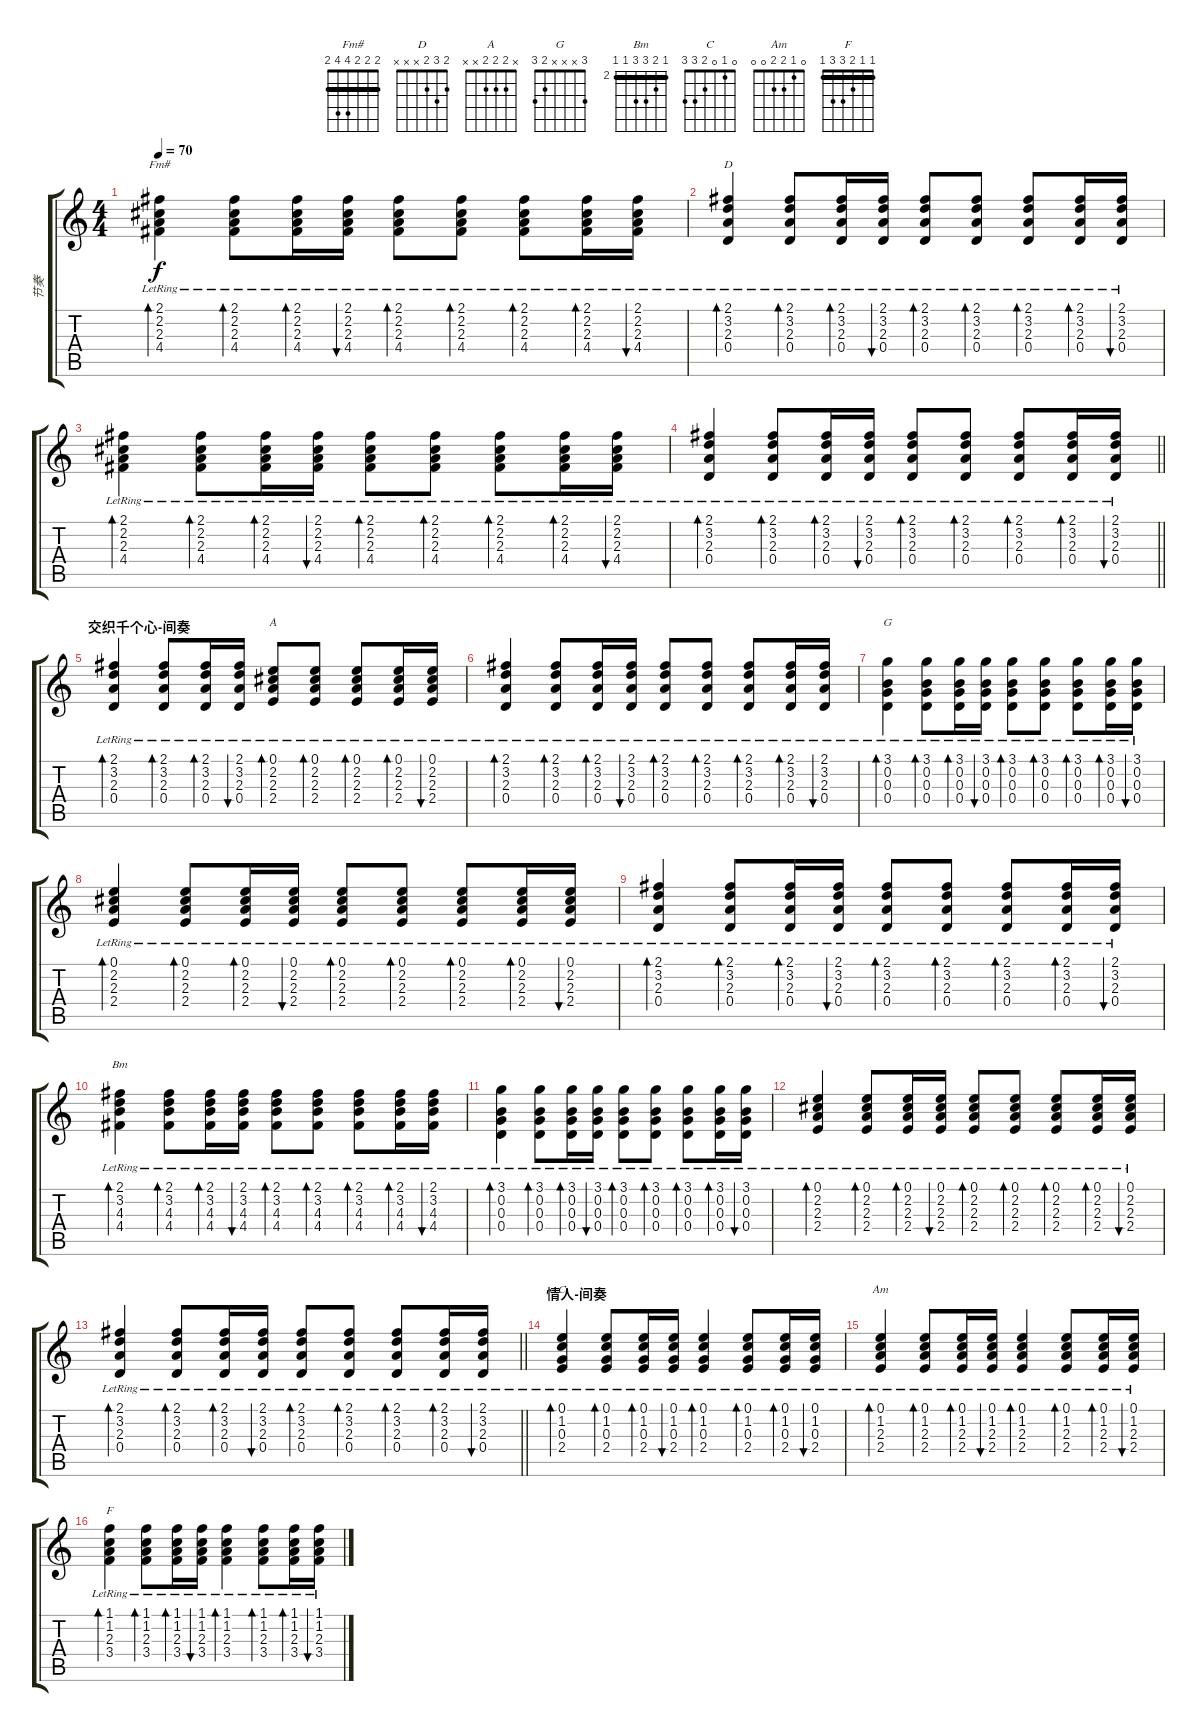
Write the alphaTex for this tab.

\track ("节奏" "节奏") {instrument acousticguitarsteel}
\staff {score tabs}
\tuning (E4 B3 G3 D3 A2 E2) {hide}
\chord ("Fm#" 2 2 2 4 4 2) {barre 2}
\chord ("D" 2 3 2 x x x)
\chord ("A" x 2 2 2 x x)
\chord ("G" 3 x x x 2 3)
\chord ("Bm" 2 3 4 4 2 2) {firstfret 2 barre 2}
\chord ("C" 0 1 0 2 3 3)
\chord ("Am" 0 1 2 2 0 0)
\chord ("F" 1 1 2 3 3 1) {barre 1}
\ts (4 4)
\tempo 70
\clef g2
\ks c
(2.1{lr} 2.2{lr} 2.3{lr} 4.4{lr}).4{bd 60 ch "Fm#" dy f} (2.1{lr} 2.2{lr} 2.3{lr} 4.4{lr}).8{bd 60} (2.1{lr} 2.2{lr} 2.3{lr} 4.4{lr}).16{bd 60} (2.1{lr} 2.2{lr} 2.3{lr} 4.4{lr}).16{bu 60} (2.1{lr} 2.2{lr} 2.3{lr} 4.4{lr}).8{bd 60} (2.1{lr} 2.2{lr} 2.3{lr} 4.4{lr}).8{bd 60} (2.1{lr} 2.2{lr} 2.3{lr} 4.4{lr}).8{bd 60} (2.1{lr} 2.2{lr} 2.3{lr} 4.4{lr}).16{bd 60} (2.1{lr} 2.2{lr} 2.3{lr} 4.4{lr}).16{bu 60} |
(2.1{lr} 3.2{lr} 2.3{lr} 0.4{lr}).4{bd 60 ch "D"} (2.1{lr} 3.2{lr} 2.3{lr} 0.4{lr}).8{bd 60} (2.1{lr} 3.2{lr} 2.3{lr} 0.4{lr}).16{bd 60} (2.1{lr} 3.2{lr} 2.3{lr} 0.4{lr}).16{bu 60} (2.1{lr} 3.2{lr} 2.3{lr} 0.4{lr}).8{bd 60} (2.1{lr} 3.2{lr} 2.3{lr} 0.4{lr}).8{bd 60} (2.1{lr} 3.2{lr} 2.3{lr} 0.4{lr}).8{bd 60} (2.1{lr} 3.2{lr} 2.3{lr} 0.4{lr}).16{bd 60} (2.1{lr} 3.2{lr} 2.3{lr} 0.4{lr}).16{bu 60} |
(2.1{lr} 2.2{lr} 2.3{lr} 4.4{lr}).4{bd 60} (2.1{lr} 2.2{lr} 2.3{lr} 4.4{lr}).8{bd 60} (2.1{lr} 2.2{lr} 2.3{lr} 4.4{lr}).16{bd 60} (2.1{lr} 2.2{lr} 2.3{lr} 4.4{lr}).16{bu 60} (2.1{lr} 2.2{lr} 2.3{lr} 4.4{lr}).8{bd 60} (2.1{lr} 2.2{lr} 2.3{lr} 4.4{lr}).8{bd 60} (2.1{lr} 2.2{lr} 2.3{lr} 4.4{lr}).8{bd 60} (2.1{lr} 2.2{lr} 2.3{lr} 4.4{lr}).16{bd 60} (2.1{lr} 2.2{lr} 2.3{lr} 4.4{lr}).16{bu 60} |
\barLineRight lightlight
(2.1{lr} 3.2{lr} 2.3{lr} 0.4{lr}).4{bd 60} (2.1{lr} 3.2{lr} 2.3{lr} 0.4{lr}).8{bd 60} (2.1{lr} 3.2{lr} 2.3{lr} 0.4{lr}).16{bd 60} (2.1{lr} 3.2{lr} 2.3{lr} 0.4{lr}).16{bu 60} (2.1{lr} 3.2{lr} 2.3{lr} 0.4{lr}).8{bd 60} (2.1{lr} 3.2{lr} 2.3{lr} 0.4{lr}).8{bd 60} (2.1{lr} 3.2{lr} 2.3{lr} 0.4{lr}).8{bd 60} (2.1{lr} 3.2{lr} 2.3{lr} 0.4{lr}).16{bd 60} (2.1{lr} 3.2{lr} 2.3{lr} 0.4{lr}).16{bu 60} |
\section ("" "交织千个心-间奏")
(2.1{lr} 3.2{lr} 2.3{lr} 0.4{lr}).4{bd 60} (2.1{lr} 3.2{lr} 2.3{lr} 0.4{lr}).8{bd 60} (2.1{lr} 3.2{lr} 2.3{lr} 0.4{lr}).16{bd 60} (2.1{lr} 3.2{lr} 2.3{lr} 0.4{lr}).16{bu 60} (0.1{lr} 2.2{lr} 2.3{lr} 2.4{lr}).8{bd 60 ch "A"} (0.1{lr} 2.2{lr} 2.3{lr} 2.4{lr}).8{bd 60} (0.1{lr} 2.2{lr} 2.3{lr} 2.4{lr}).8{bd 60} (0.1{lr} 2.2{lr} 2.3{lr} 2.4{lr}).16{bd 60} (0.1{lr} 2.2{lr} 2.3{lr} 2.4{lr}).16{bu 60} |
(2.1{lr} 3.2{lr} 2.3{lr} 0.4{lr}).4{bd 60} (2.1{lr} 3.2{lr} 2.3{lr} 0.4{lr}).8{bd 60} (2.1{lr} 3.2{lr} 2.3{lr} 0.4{lr}).16{bd 60} (2.1{lr} 3.2{lr} 2.3{lr} 0.4{lr}).16{bu 60} (2.1{lr} 3.2{lr} 2.3{lr} 0.4{lr}).8{bd 60} (2.1{lr} 3.2{lr} 2.3{lr} 0.4{lr}).8{bd 60} (2.1{lr} 3.2{lr} 2.3{lr} 0.4{lr}).8{bd 60} (2.1{lr} 3.2{lr} 2.3{lr} 0.4{lr}).16{bd 60} (2.1{lr} 3.2{lr} 2.3{lr} 0.4{lr}).16{bu 60} |
(3.1{lr} 0.2{lr} 0.3{lr} 0.4{lr}).4{bd 60 ch "G"} (3.1{lr} 0.2{lr} 0.3{lr} 0.4{lr}).8{bd 60} (3.1{lr} 0.2{lr} 0.3{lr} 0.4{lr}).16{bd 60} (3.1{lr} 0.2{lr} 0.3{lr} 0.4{lr}).16{bu 60} (3.1{lr} 0.2{lr} 0.3{lr} 0.4{lr}).8{bd 60} (3.1{lr} 0.2{lr} 0.3{lr} 0.4{lr}).8{bd 60} (3.1{lr} 0.2{lr} 0.3{lr} 0.4{lr}).8{bd 60} (3.1{lr} 0.2{lr} 0.3{lr} 0.4{lr}).16{bd 60} (3.1{lr} 0.2{lr} 0.3{lr} 0.4{lr}).16{bu 60} |
(0.1{lr} 2.2{lr} 2.3{lr} 2.4{lr}).4{bd 60} (0.1{lr} 2.2{lr} 2.3{lr} 2.4{lr}).8{bd 60} (0.1{lr} 2.2{lr} 2.3{lr} 2.4{lr}).16{bd 60} (0.1{lr} 2.2{lr} 2.3{lr} 2.4{lr}).16{bu 60} (0.1{lr} 2.2{lr} 2.3{lr} 2.4{lr}).8{bd 60} (0.1{lr} 2.2{lr} 2.3{lr} 2.4{lr}).8{bd 60} (0.1{lr} 2.2{lr} 2.3{lr} 2.4{lr}).8{bd 60} (0.1{lr} 2.2{lr} 2.3{lr} 2.4{lr}).16{bd 60} (0.1{lr} 2.2{lr} 2.3{lr} 2.4{lr}).16{bu 60} |
(2.1{lr} 3.2{lr} 2.3{lr} 0.4{lr}).4{bd 60} (2.1{lr} 3.2{lr} 2.3{lr} 0.4{lr}).8{bd 60} (2.1{lr} 3.2{lr} 2.3{lr} 0.4{lr}).16{bd 60} (2.1{lr} 3.2{lr} 2.3{lr} 0.4{lr}).16{bu 60} (2.1{lr} 3.2{lr} 2.3{lr} 0.4{lr}).8{bd 60} (2.1{lr} 3.2{lr} 2.3{lr} 0.4{lr}).8{bd 60} (2.1{lr} 3.2{lr} 2.3{lr} 0.4{lr}).8{bd 60} (2.1{lr} 3.2{lr} 2.3{lr} 0.4{lr}).16{bd 60} (2.1{lr} 3.2{lr} 2.3{lr} 0.4{lr}).16{bu 60} |
(2.1{lr} 3.2{lr} 4.3{lr} 4.4{lr}).4{bd 60 ch "Bm"} (2.1{lr} 3.2{lr} 4.3{lr} 4.4{lr}).8{bd 60} (2.1{lr} 3.2{lr} 4.3{lr} 4.4{lr}).16{bd 60} (2.1{lr} 3.2{lr} 4.3{lr} 4.4{lr}).16{bu 60} (2.1{lr} 3.2{lr} 4.3{lr} 4.4{lr}).8{bd 60} (2.1{lr} 3.2{lr} 4.3{lr} 4.4{lr}).8{bd 60} (2.1{lr} 3.2{lr} 4.3{lr} 4.4{lr}).8{bd 60} (2.1{lr} 3.2{lr} 4.3{lr} 4.4{lr}).16{bd 60} (2.1{lr} 3.2{lr} 4.3{lr} 4.4{lr}).16{bu 60} |
(3.1{lr} 0.2{lr} 0.3{lr} 0.4{lr}).4{bd 60} (3.1{lr} 0.2{lr} 0.3{lr} 0.4{lr}).8{bd 60} (3.1{lr} 0.2{lr} 0.3{lr} 0.4{lr}).16{bd 60} (3.1{lr} 0.2{lr} 0.3{lr} 0.4{lr}).16{bu 60} (3.1{lr} 0.2{lr} 0.3{lr} 0.4{lr}).8{bd 60} (3.1{lr} 0.2{lr} 0.3{lr} 0.4{lr}).8{bd 60} (3.1{lr} 0.2{lr} 0.3{lr} 0.4{lr}).8{bd 60} (3.1{lr} 0.2{lr} 0.3{lr} 0.4{lr}).16{bd 60} (3.1{lr} 0.2{lr} 0.3{lr} 0.4{lr}).16{bu 60} |
(0.1{lr} 2.2{lr} 2.3{lr} 2.4{lr}).4{bd 60} (0.1{lr} 2.2{lr} 2.3{lr} 2.4{lr}).8{bd 60} (0.1{lr} 2.2{lr} 2.3{lr} 2.4{lr}).16{bd 60} (0.1{lr} 2.2{lr} 2.3{lr} 2.4{lr}).16{bu 60} (0.1{lr} 2.2{lr} 2.3{lr} 2.4{lr}).8{bd 60} (0.1{lr} 2.2{lr} 2.3{lr} 2.4{lr}).8{bd 60} (0.1{lr} 2.2{lr} 2.3{lr} 2.4{lr}).8{bd 60} (0.1{lr} 2.2{lr} 2.3{lr} 2.4{lr}).16{bd 60} (0.1{lr} 2.2{lr} 2.3{lr} 2.4{lr}).16{bu 60} |
\barLineRight lightlight
(2.1{lr} 3.2{lr} 2.3{lr} 0.4{lr}).4{bd 60} (2.1{lr} 3.2{lr} 2.3{lr} 0.4{lr}).8{bd 60} (2.1{lr} 3.2{lr} 2.3{lr} 0.4{lr}).16{bd 60} (2.1{lr} 3.2{lr} 2.3{lr} 0.4{lr}).16{bu 60} (2.1{lr} 3.2{lr} 2.3{lr} 0.4{lr}).8{bd 60} (2.1{lr} 3.2{lr} 2.3{lr} 0.4{lr}).8{bd 60} (2.1{lr} 3.2{lr} 2.3{lr} 0.4{lr}).8{bd 60} (2.1{lr} 3.2{lr} 2.3{lr} 0.4{lr}).16{bd 60} (2.1{lr} 3.2{lr} 2.3{lr} 0.4{lr}).16{bu 60} |
\section ("" "情人-间奏")
(0.1{lr} 1.2{lr} 0.3{lr} 2.4{lr}).4{bd 60 ch "C"} (0.1{lr} 1.2{lr} 0.3{lr} 2.4{lr}).8{bd 60} (0.1{lr} 1.2{lr} 0.3{lr} 2.4{lr}).16{bd 60} (0.1{lr} 1.2{lr} 0.3{lr} 2.4{lr}).16{bu 60} (0.1{lr} 1.2{lr} 0.3{lr} 2.4{lr}).4{bd 60} (0.1{lr} 1.2{lr} 0.3{lr} 2.4{lr}).8{bd 60} (0.1{lr} 1.2{lr} 0.3{lr} 2.4{lr}).16{bd 60} (0.1{lr} 1.2{lr} 0.3{lr} 2.4{lr}).16{bu 60} |
(0.1{lr} 1.2{lr} 2.3{lr} 2.4{lr}).4{bd 60 ch "Am"} (0.1{lr} 1.2{lr} 2.3{lr} 2.4{lr}).8{bd 60} (0.1{lr} 1.2{lr} 2.3{lr} 2.4{lr}).16{bd 60} (0.1{lr} 1.2{lr} 2.3{lr} 2.4{lr}).16{bu 60} (0.1{lr} 1.2{lr} 2.3{lr} 2.4{lr}).4{bd 60} (0.1{lr} 1.2{lr} 2.3{lr} 2.4{lr}).8{bd 60} (0.1{lr} 1.2{lr} 2.3{lr} 2.4{lr}).16{bd 60} (0.1{lr} 1.2{lr} 2.3{lr} 2.4{lr}).16{bu 60} |
(1.1{lr} 1.2{lr} 2.3{lr} 3.4{lr}).4{bd 60 ch "F"} (1.1{lr} 1.2{lr} 2.3{lr} 3.4{lr}).8{bd 60} (1.1{lr} 1.2{lr} 2.3{lr} 3.4{lr}).16{bd 60} (1.1{lr} 1.2{lr} 2.3{lr} 3.4{lr}).16{bu 60} (1.1{lr} 1.2{lr} 2.3{lr} 3.4{lr}).4{bd 60} (1.1{lr} 1.2{lr} 2.3{lr} 3.4{lr}).8{bd 60} (1.1{lr} 1.2{lr} 2.3{lr} 3.4{lr}).16{bd 60} (1.1{lr} 1.2{lr} 2.3{lr} 3.4{lr}).16{bu 60}
